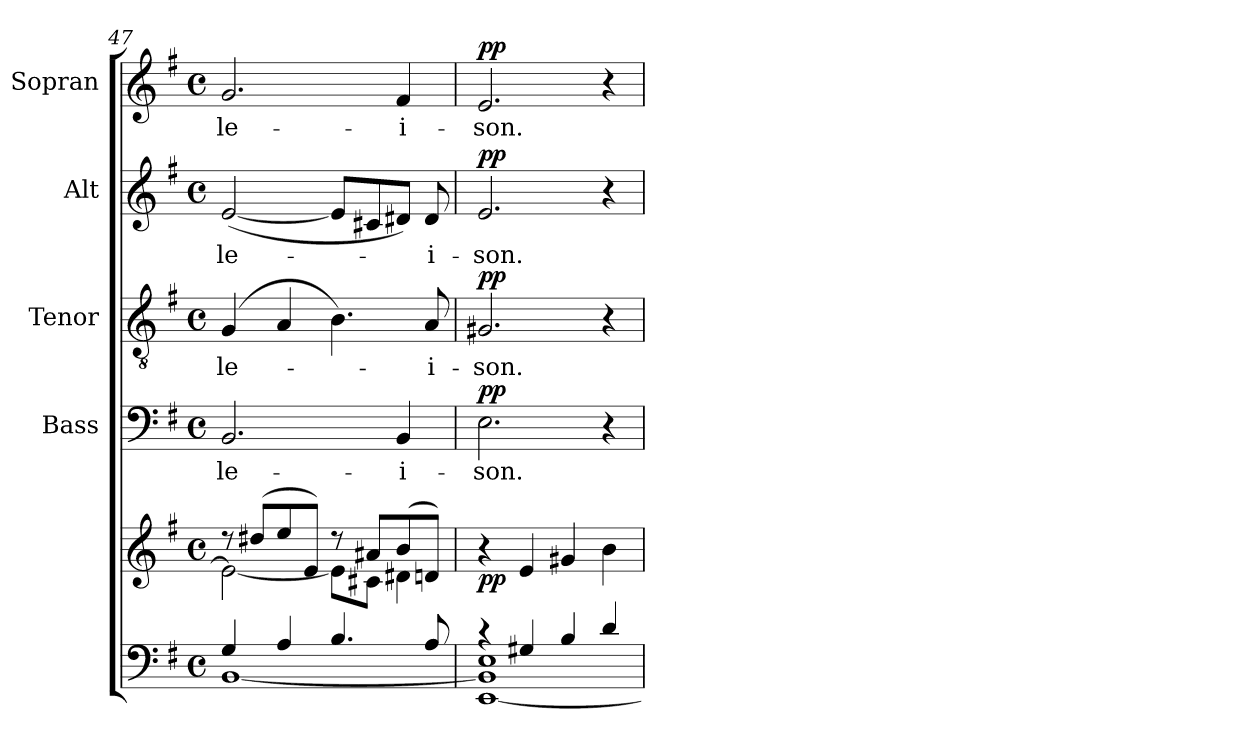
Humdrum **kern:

**kern	**kern	**dynam	**kern	**text	**dynam	**kern	**text	**dynam	**kern	**text	**dynam	**kern	**text	**dynam
*part5	*part5	*part5	*part4	*part4	*part4	*part3	*part3	*part3	*part2	*part2	*part2	*part1	*part1	*part1
*staff6	*staff5	*staff5/6	*staff4	*staff4	*staff4	*staff3	*staff3	*staff3	*staff2	*staff2	*staff2	*staff1	*staff1	*staff1
*	*	*	*I"Bass	*	*	*I"Tenor	*	*	*I"Alt	*	*	*I"Sopran	*	*
*	*	*	*I'B.	*	*	*I'T.	*	*	*I'A.	*	*	*I'S.	*	*
!!LO:LB:g=z
*clefF4	*clefG2	*	*clefF4	*	*	*clefGv2	*	*	*clefG2	*	*	*clefG2	*	*
*k[f#]	*k[f#]	*	*k[f#]	*	*	*k[f#]	*	*	*k[f#]	*	*	*k[f#]	*	*
*G:	*G:	*	*G:	*	*	*G:	*	*	*G:	*	*	*G:	*	*
*M4/4	*M4/4	*	*M4/4	*	*	*M4/4	*	*	*M4/4	*	*	*M4/4	*	*
*met(c)	*met(c)	*	*met(c)	*	*	*met(c)	*	*	*met(c)	*	*	*met(c)	*	*
=47	=47	=47	=47	=47	=47	=47	=47	=47	=47	=47	=47	=47	=47	=47
*^	*^	*	*	*	*	*	*	*	*	*	*	*	*	*
!	!	!	!	!	!	!LO:LY:b	!	!	!LO:LY:b	!	!	!LO:LY:b	!	!	!LO:LY:b	!
4G/	[<1BB	8rdd	2e\_	.	2.BB/	-le-	.	(4G/	-le-	.	(<[2e/	-le-	.	2.g/	-le-	.
.	.	(>8dd#X/L	.	.	.	.	.	.	.	.	.	.	.	.	.	.
4A/	.	8ee/	.	.	.	.	.	4A/	.	.	.	.	.	.	.	.
.	.	8e/J)	.	.	.	.	.	.	.	.	.	.	.	.	.	.
4.B/	.	8r	8e\L]	.	.	.	.	4.B\)	.	.	8e/L]	.	.	.	.	.
.	.	8a#X/L	8c#X\J	.	.	.	.	.	.	.	8c#X/	.	.	.	.	.
!	!	!	!	!	!	!LO:LY:b	!	!	!	!	!	!	!	!	!LO:LY:b	!
.	.	(>8b/	4d#X\	.	4BB/	-i-	.	.	.	.	8d#X/J)	.	.	4f#/	-i-	.
!	!	!	!	!	!	!	!	!	!LO:LY:b	!	!	!LO:LY:b	!	!	!	!
8A/	.	8d/J)	.	.	.	.	.	8A/	-i-	.	8d#/	-i-	.	.	.	.
*	*	*v	*v	*	*	*	*	*	*	*	*	*	*	*	*	*
=48	=48	=48	=48	=48	=48	=48	=48	=48	=48	=48	=48	=48	=48	=48	=48
!	!	!	!LO:DY:b	!	!LO:LY:b	!LO:DY:a	!	!LO:LY:b	!LO:DY:a	!	!LO:LY:b	!LO:DY:a	!	!LO:LY:b	!LO:DY:a
4rc	[<1EE 1BB] 1E	4r	pp	2.E\	-son.	pp	2.G#X/	-son.	pp	2.e/	-son.	pp	2.e/	-son.	pp
4G#X/	.	4e/	.	.	.	.	.	.	.	.	.	.	.	.	.
4B/	.	4g#X/	.	.	.	.	.	.	.	.	.	.	.	.	.
4d/	.	4b\	.	4r	.	.	4r	.	.	4r	.	.	4r	.	.
*v	*v	*	*	*	*	*	*	*	*	*	*	*	*	*	*
=	=	=	=	=	=	=	=	=	=	=	=	=	=	=
*-	*-	*-	*-	*-	*-	*-	*-	*-	*-	*-	*-	*-	*-	*-
